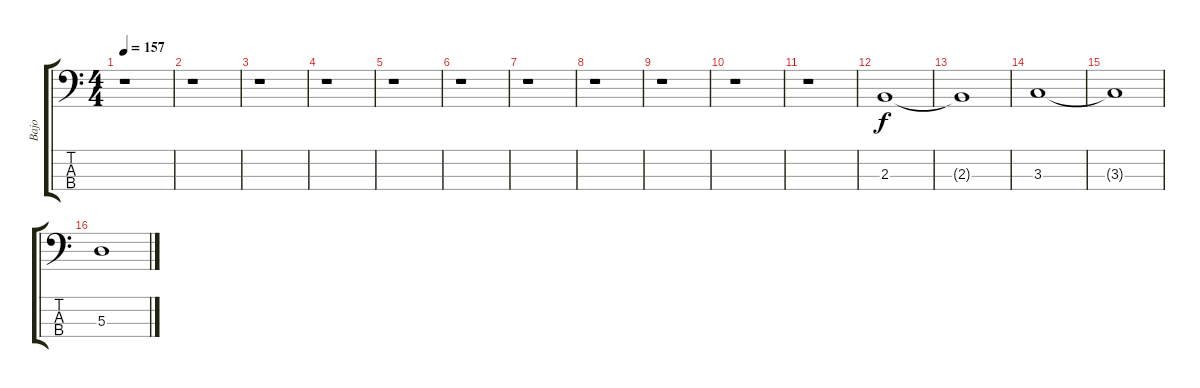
\track ("Bajo" "Bajo") {instrument electricbasspick}
\staff {score tabs}
\tuning (G2 D2 A1 E1) {hide}
\ts (4 4)
\tempo 157
\clef f4
\ks c
r.1{dy f} |
r.1 |
r.1 |
r.1 |
r.1 |
r.1 |
r.1 |
r.1 |
r.1 |
r.1 |
r.1 |
2.3.1 |
2.3{t}.1 |
3.3.1 |
3.3{t}.1 |
5.3.1
